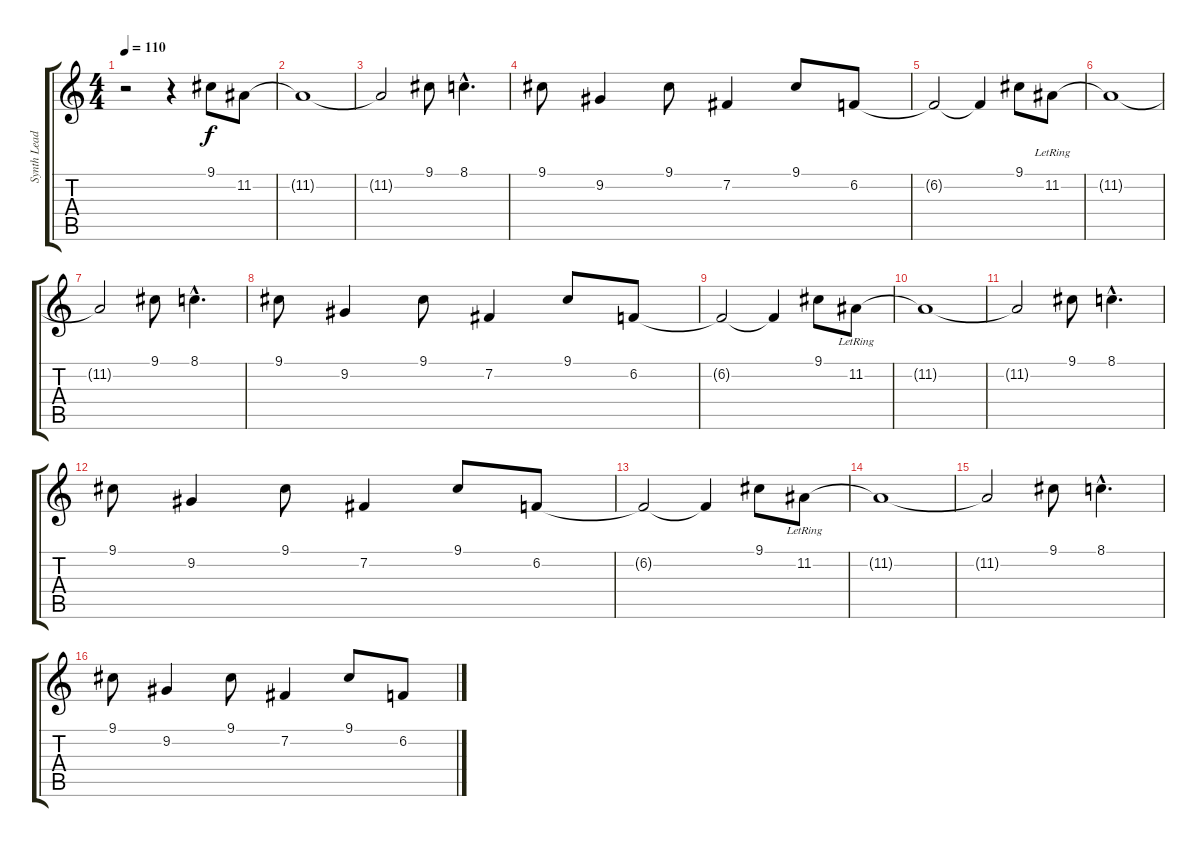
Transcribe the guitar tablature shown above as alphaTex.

\track ("Synth Lead" "Synth Lead") {instrument fx4atmosphere}
\staff {score tabs}
\tuning (E4 B3 G3 D3 A2 E2) {hide}
\ts (4 4)
\tempo 110
\clef g2
\ks c
r.2{dy f} r.4 9.1.8 11.2.8 |
11.2{t}.1 |
11.2{t}.2 9.1.8 8.1{hac}.4{d} |
9.1.8 9.2.4 9.1.8 7.2.4 9.1.8 6.2.8 |
6.2{t}.2 6.2{t}.4 9.1.8 11.2{lr}.8 |
11.2{t}.1 |
11.2{t}.2 9.1.8 8.1{hac}.4{d} |
9.1.8 9.2.4 9.1.8 7.2.4 9.1.8 6.2.8 |
6.2{t}.2 6.2{t}.4 9.1.8 11.2{lr}.8 |
11.2{t}.1 |
11.2{t}.2 9.1.8 8.1{hac}.4{d} |
9.1.8 9.2.4 9.1.8 7.2.4 9.1.8 6.2.8 |
6.2{t}.2 6.2{t}.4 9.1.8 11.2{lr}.8 |
11.2{t}.1 |
11.2{t}.2 9.1.8 8.1{hac}.4{d} |
9.1.8 9.2.4 9.1.8 7.2.4 9.1.8 6.2.8
